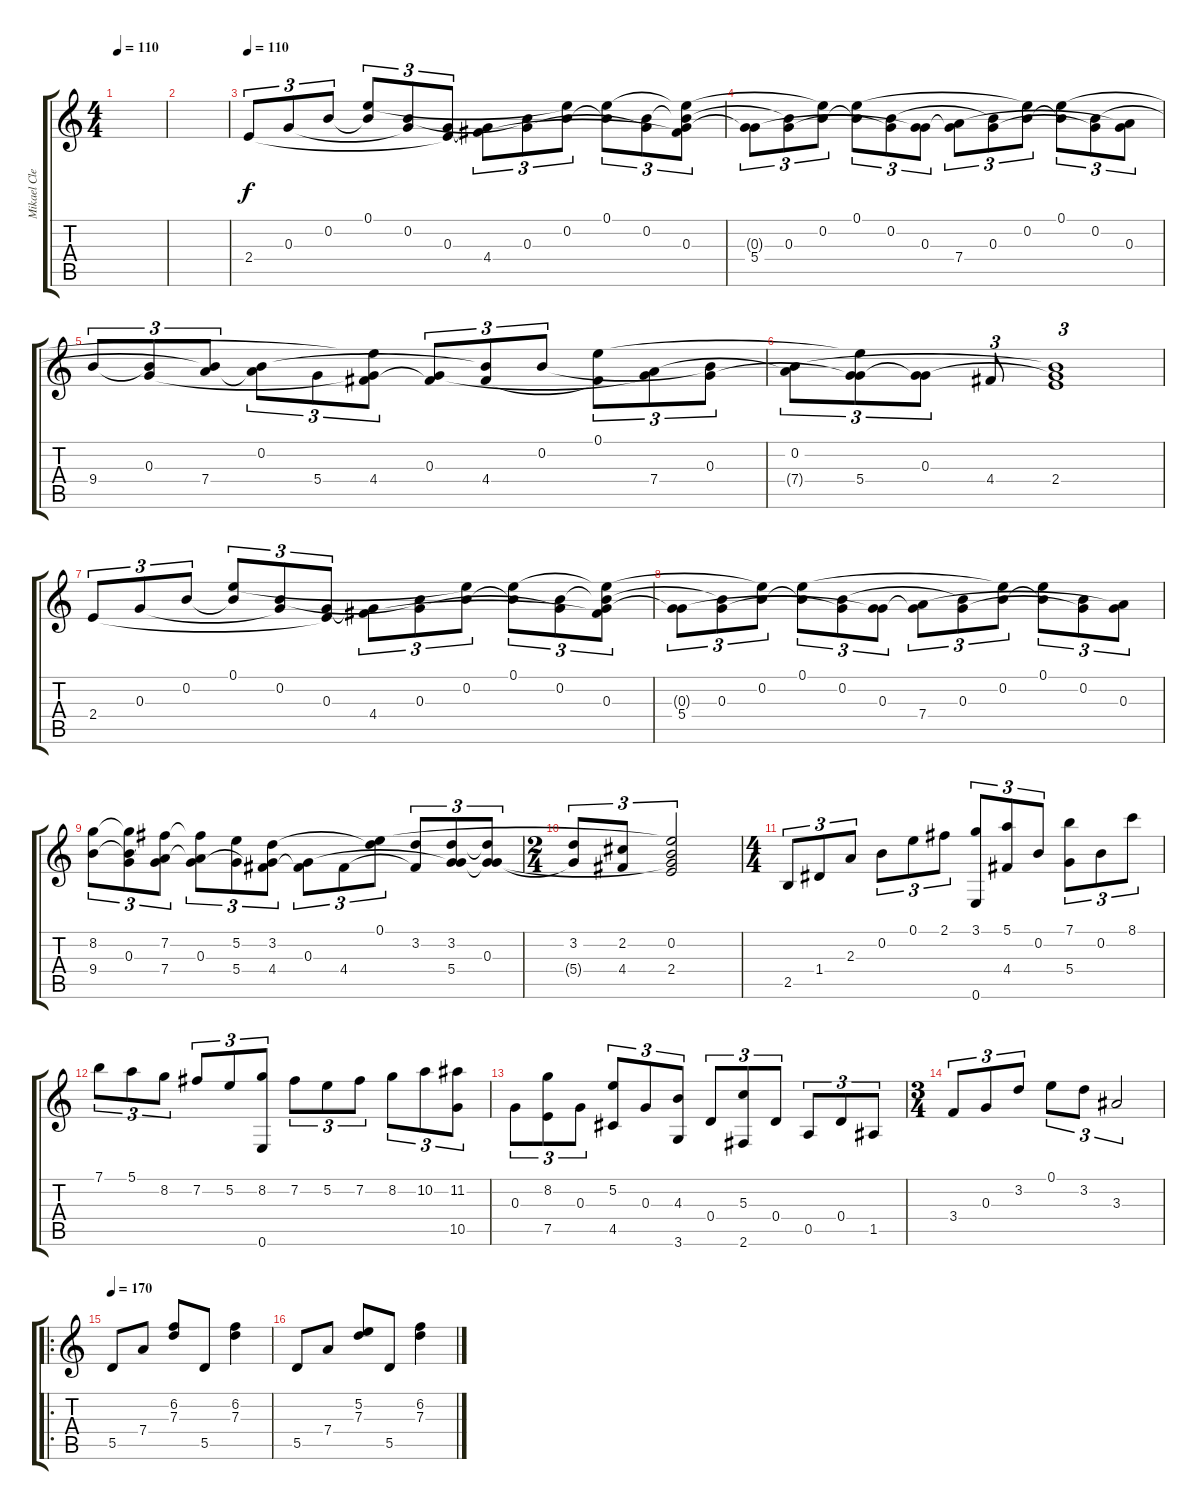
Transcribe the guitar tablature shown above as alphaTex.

\track ("Mikael Clean" "Mikael Cle") {instrument electricguitarclean}
\staff {score tabs}
\tuning (E4 B3 G3 D3 A2 E2) {hide}
\ts (4 4)
\tempo 110
\clef g2
\ks c
|
|
\tempo 110
2.4.8{tu (3 2)} 0.3.8{tu (3 2)} 0.2.8{tu (3 2)} (0.1 0.2{t}).8{tu (3 2)} (0.2 0.3{t}).8{tu (3 2)} (0.3 2.4{t}).8{tu (3 2)} (0.3{t} 4.4).8{tu (3 2)} (0.2{t} 0.3).8{tu (3 2)} (0.1{t} 0.2).8{tu (3 2)} (0.1 0.2{t}).8{tu (3 2)} (0.2 0.3{t}).8{tu (3 2)} (0.1{t} 0.2{t} 0.3 4.4{t}).8{tu (3 2)} |
(0.3{t} 5.4).8{tu (3 2)} (0.2{t} 0.3).8{tu (3 2)} (0.1{t} 0.2).8{tu (3 2)} (0.1 0.2{t}).8{tu (3 2)} (0.2 0.3{t}).8{tu (3 2)} (0.3 5.4{t}).8{tu (3 2)} (0.3{t} 7.4).8{tu (3 2)} (0.2{t} 0.3).8{tu (3 2)} (0.1{t} 0.2).8{tu (3 2)} (0.1 0.2{t}).8{tu (3 2)} (0.2 0.3{t}).8{tu (3 2)} (0.3 7.4{t}).8{tu (3 2)} |
9.4.8{tu (3 2)} (0.3 9.4{t}).8{tu (3 2)} (0.2{t} 7.4).8{tu (3 2)} (0.2 7.4{t}).8{tu (3 2)} 5.4.8{tu (3 2)} (0.1{t} 0.3{t} 4.4).8{tu (3 2)} (0.3 4.4{t}).8{tu (3 2)} (0.2{t} 4.4).8{tu (3 2)} 0.2.8{tu (3 2)} (0.1 4.4{t}).8{tu (3 2)} (0.3{t} 7.4).8{tu (3 2)} (0.2{t} 0.3).8{tu (3 2)} |
(0.2 7.4{t}).8{tu (3 2)} (0.1{t} 0.3{t} 5.4).8{tu (3 2)} (0.3 5.4{t}).8{tu (3 2)} 4.4.8{tu (3 2)} (0.2{t} 0.3{t} 2.4).1{tu (3 2)} |
2.4.8{tu (3 2)} 0.3.8{tu (3 2)} 0.2.8{tu (3 2)} (0.1 0.2{t}).8{tu (3 2)} (0.2 0.3{t}).8{tu (3 2)} (0.3 2.4{t}).8{tu (3 2)} (0.3{t} 4.4).8{tu (3 2)} (0.2{t} 0.3).8{tu (3 2)} (0.1{t} 0.2).8{tu (3 2)} (0.1 0.2{t}).8{tu (3 2)} (0.2 0.3{t}).8{tu (3 2)} (0.1{t} 0.2{t} 0.3 4.4{t}).8{tu (3 2)} |
(0.3{t} 5.4).8{tu (3 2)} (0.2{t} 0.3).8{tu (3 2)} (0.1{t} 0.2).8{tu (3 2)} (0.1 0.2{t}).8{tu (3 2)} (0.2 0.3{t}).8{tu (3 2)} (0.3 5.4{t}).8{tu (3 2)} (0.3{t} 7.4).8{tu (3 2)} (0.2{t} 0.3).8{tu (3 2)} (0.1{t} 0.2).8{tu (3 2)} (0.1 0.2{t}).8{tu (3 2)} (0.2 0.3{t}).8{tu (3 2)} (0.3 7.4{t}).8{tu (3 2)} |
(8.2 9.4).8{tu (3 2)} (8.2{t} 0.3 9.4{t}).8{tu (3 2)} (7.2 0.3{t} 7.4).8{tu (3 2)} (7.2{t} 0.3 7.4{t}).8{tu (3 2)} (5.2 5.4).8{tu (3 2)} (3.2 0.3{t} 4.4).8{tu (3 2)} (0.3 4.4{t}).8{tu (3 2)} 4.4.8{tu (3 2)} (0.1 3.2{t}).8{tu (3 2)} (3.2 4.4{t}).8{tu (3 2)} (3.2 0.3{t} 5.4).8{tu (3 2)} (3.2{t} 0.3 5.4{t}).8{tu (3 2)} |
\ts (2 4)
(3.2 5.4{t}).8{tu (3 2)} (2.2 4.4).8{tu (3 2)} (0.1{t} 0.2 0.3{t} 2.4).2{tu (3 2)} |
\ts (4 4)
2.5.8{tu (3 2)} 1.4.8{tu (3 2)} 2.3.8{tu (3 2)} 0.2.8{tu (3 2)} 0.1.8{tu (3 2)} 2.1.8{tu (3 2)} (3.1 0.6).8{tu (3 2)} (5.1 4.4).8{tu (3 2)} 0.2.8{tu (3 2)} (7.1 5.4).8{tu (3 2)} 0.2.8{tu (3 2)} 8.1.8{tu (3 2)} |
7.1.8{tu (3 2)} 5.1.8{tu (3 2)} 8.2.8{tu (3 2)} 7.2.8{tu (3 2)} 5.2.8{tu (3 2)} (8.2 0.6).8{tu (3 2)} 7.2.8{tu (3 2)} 5.2.8{tu (3 2)} 7.2.8{tu (3 2)} 8.2.8{tu (3 2)} 10.2.8{tu (3 2)} (11.2 10.5).8{tu (3 2)} |
0.3.8{tu (3 2)} (8.2 7.5).8{tu (3 2)} 0.3.8{tu (3 2)} (5.2 4.5).8{tu (3 2)} 0.3.8{tu (3 2)} (4.3 3.6).8{tu (3 2)} 0.4.8{tu (3 2)} (5.3 2.6).8{tu (3 2)} 0.4.8{tu (3 2)} 0.5.8{tu (3 2)} 0.4.8{tu (3 2)} 1.5.8{tu (3 2)} |
\ts (3 4)
3.4.8{tu (3 2)} 0.3.8{tu (3 2)} 3.2.8{tu (3 2)} 0.1.8{tu (3 2)} 3.2.8{tu (3 2)} 3.3.2{tu (3 2)} |
\ro
\tempo 170
5.5.8 7.4.8 (6.2 7.3).8 5.5.8 (6.2 7.3).4 |
5.5.8 7.4.8 (5.2 7.3).8 5.5.8 (6.2 7.3).4
